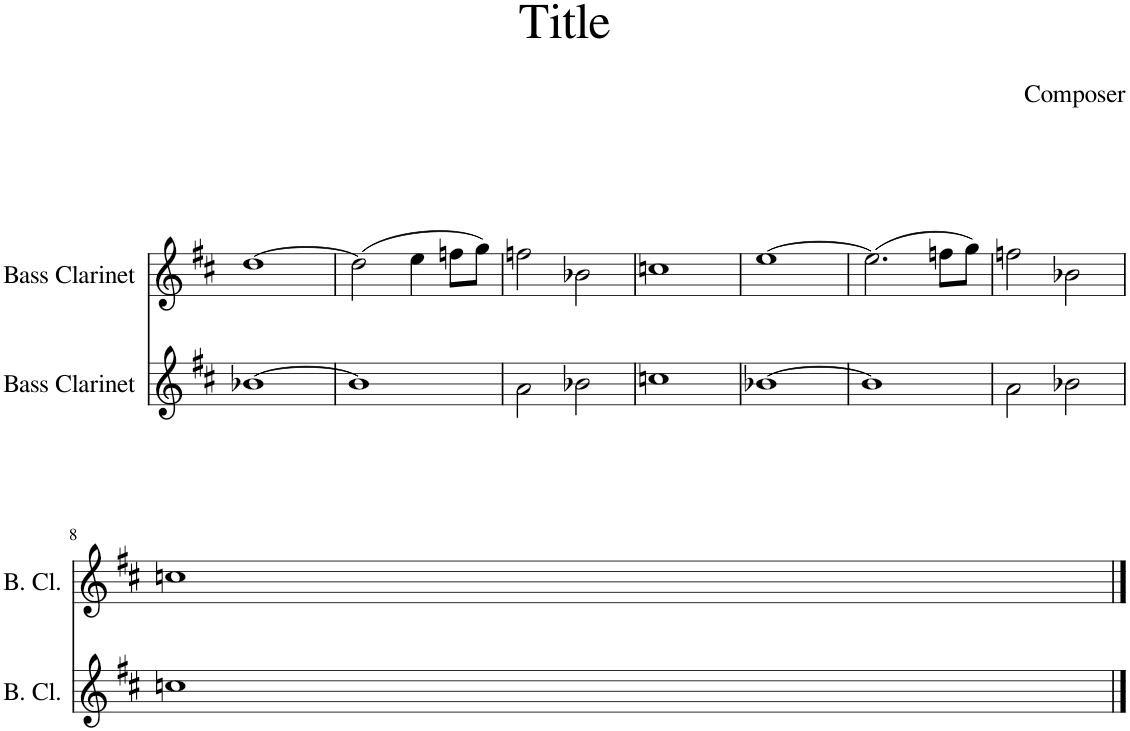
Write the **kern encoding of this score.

**kern	**kern
*part2	*part1
*staff2	*staff1
*I"Bass Clarinet	*I"Bass Clarinet
*I'B. Cl.	*I'B. Cl.
*clefG2	*clefG2
*Trd8c14	*Trd8c14
*k[f#c#]	*k[f#c#]
=1	=1
[1b-X	[1dd
=2	=2
1b-]	(2dd\]
.	4ee\
.	8ffn\L
.	8gg\J)
=3	=3
2a\	2ffn\
2b-X\	2b-X\
=4	=4
1ccn	1ccn
=5	=5
[1b-X	[1ee
=6	=6
1b-]	(2.ee\]
.	8ffn\L
.	8gg\J)
=7	=7
2a\	2ffn\
2b-X\	2b-X\
!!LO:LB:g=z
=8	=8
1ccn	1ccn
==	==
*-	*-
